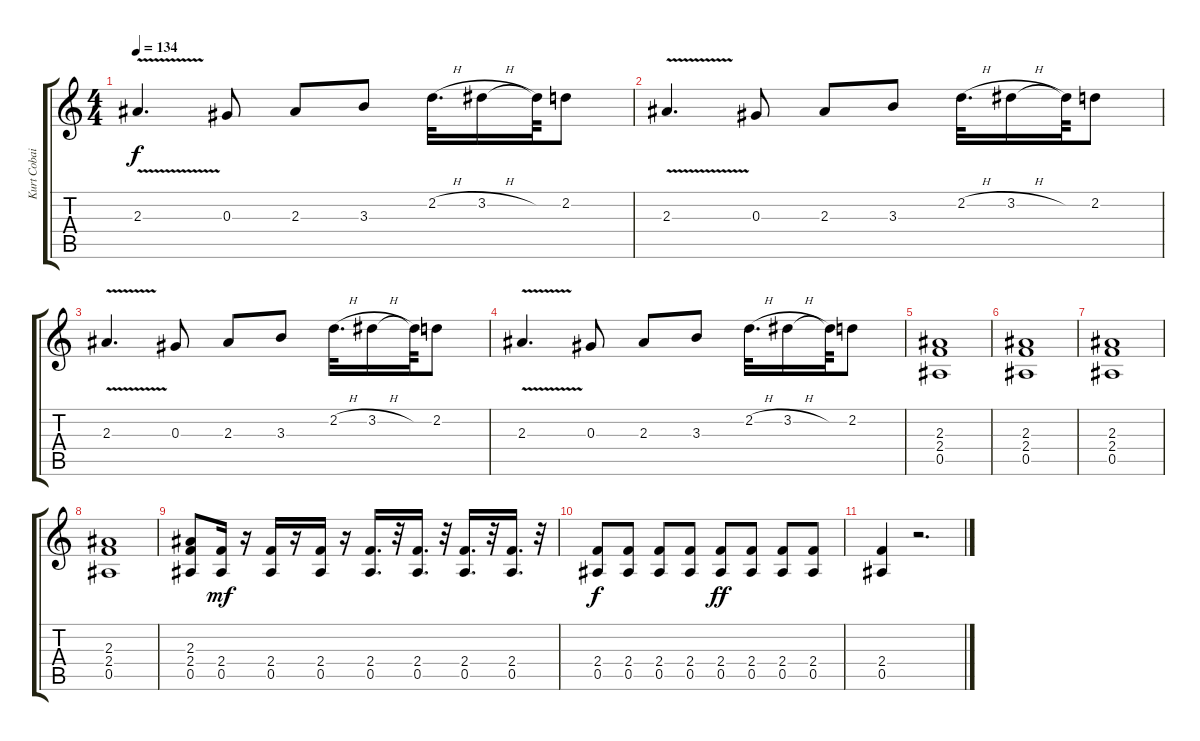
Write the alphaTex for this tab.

\track ("Kurt Cobain" "Kurt Cobai") {instrument distortionguitar}
\staff {score tabs}
\tuning (F4 C4 Ab3 Eb3 Bb2 F2) {hide}
\ts (4 4)
\tempo 134
\clef g2
\ks c
2.3{v}.4{d dy f} 0.3.8 2.3.8 3.3.8 2.2{h}.32{d} 3.2{h}.16 3.2{t}.64 2.2.8 |
2.3{v}.4{d} 0.3.8 2.3.8 3.3.8 2.2{h}.32{d} 3.2{h}.16 3.2{t}.64 2.2.8 |
2.3{v}.4{d} 0.3.8 2.3.8 3.3.8 2.2{h}.32{d} 3.2{h}.16 3.2{t}.64 2.2.8 |
2.3{v}.4{d} 0.3.8 2.3.8 3.3.8 2.2{h}.32{d} 3.2{h}.16 3.2{t}.64 2.2.8 |
(2.3 2.4 0.5).1 |
(2.3 2.4 0.5).1 |
(2.3 2.4 0.5).1 |
(2.3 2.4 0.5).1 |
(2.3 2.4 0.5).8 (2.4 0.5).16{dy mf} r.16 (2.4 0.5).16 r.16 (2.4 0.5).16 r.16 (2.4 0.5).16{d} r.32 (2.4 0.5).16{d} r.32 (2.4 0.5).16{d} r.32 (2.4 0.5).16{d} r.32 |
(2.4 0.5).8{dy f} (2.4 0.5).8 (2.4 0.5).8 (2.4 0.5).8 (2.4 0.5).8{dy ff} (2.4 0.5).8 (2.4 0.5).8 (2.4 0.5).8 |
(2.4 0.5).4 r.2{d}
